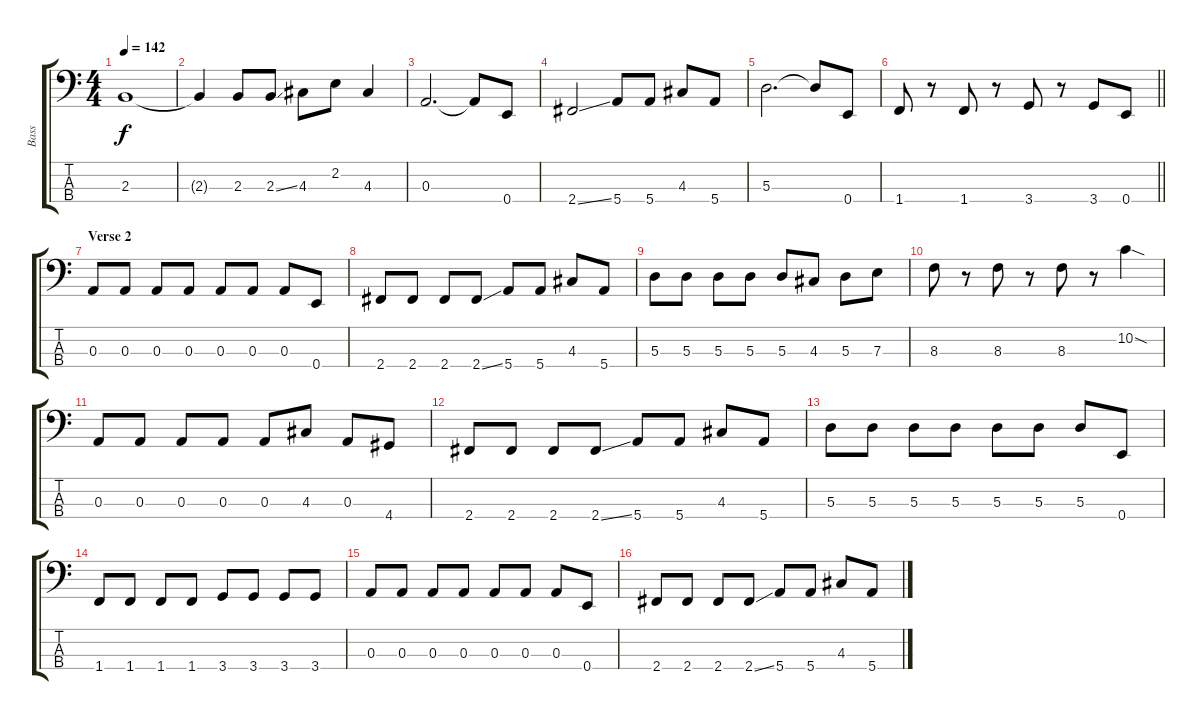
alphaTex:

\track ("Bass" "Bass") {instrument electricbassfinger}
\staff {score tabs}
\tuning (G2 D2 A1 E1) {hide}
\ts (4 4)
\tempo 142
\clef f4
\ks c
2.3.1{dy f} |
2.3{t}.4 2.3.8 2.3{ss}.8 4.3.8 2.2.8 4.3.4 |
0.3.2{d} 0.3{t}.8 0.4.8 |
2.4{ss}.2 5.4.8 5.4.8 4.3.8 5.4.8 |
5.3.2{d} 5.3{t}.8 0.4.8 |
\barLineRight lightlight
1.4.8 r.8 1.4.8 r.8 3.4.8 r.8 3.4.8 0.4.8 |
\section ("" "Verse 2")
0.3.8 0.3.8 0.3.8 0.3.8 0.3.8 0.3.8 0.3.8 0.4.8 |
2.4.8 2.4.8 2.4.8 2.4{ss}.8 5.4.8 5.4.8 4.3.8 5.4.8 |
5.3.8 5.3.8 5.3.8 5.3.8 5.3.8 4.3.8 5.3.8 7.3.8 |
8.3.8 r.8 8.3.8 r.8 8.3.8 r.8 10.2{sod}.4 |
0.3.8 0.3.8 0.3.8 0.3.8 0.3.8 4.3.8 0.3.8 4.4.8 |
2.4.8 2.4.8 2.4.8 2.4{ss}.8 5.4.8 5.4.8 4.3.8 5.4.8 |
5.3.8 5.3.8 5.3.8 5.3.8 5.3.8 5.3.8 5.3.8 0.4.8 |
1.4.8 1.4.8 1.4.8 1.4.8 3.4.8 3.4.8 3.4.8 3.4.8 |
0.3.8 0.3.8 0.3.8 0.3.8 0.3.8 0.3.8 0.3.8 0.4.8 |
2.4.8 2.4.8 2.4.8 2.4{ss}.8 5.4.8 5.4.8 4.3.8 5.4.8
